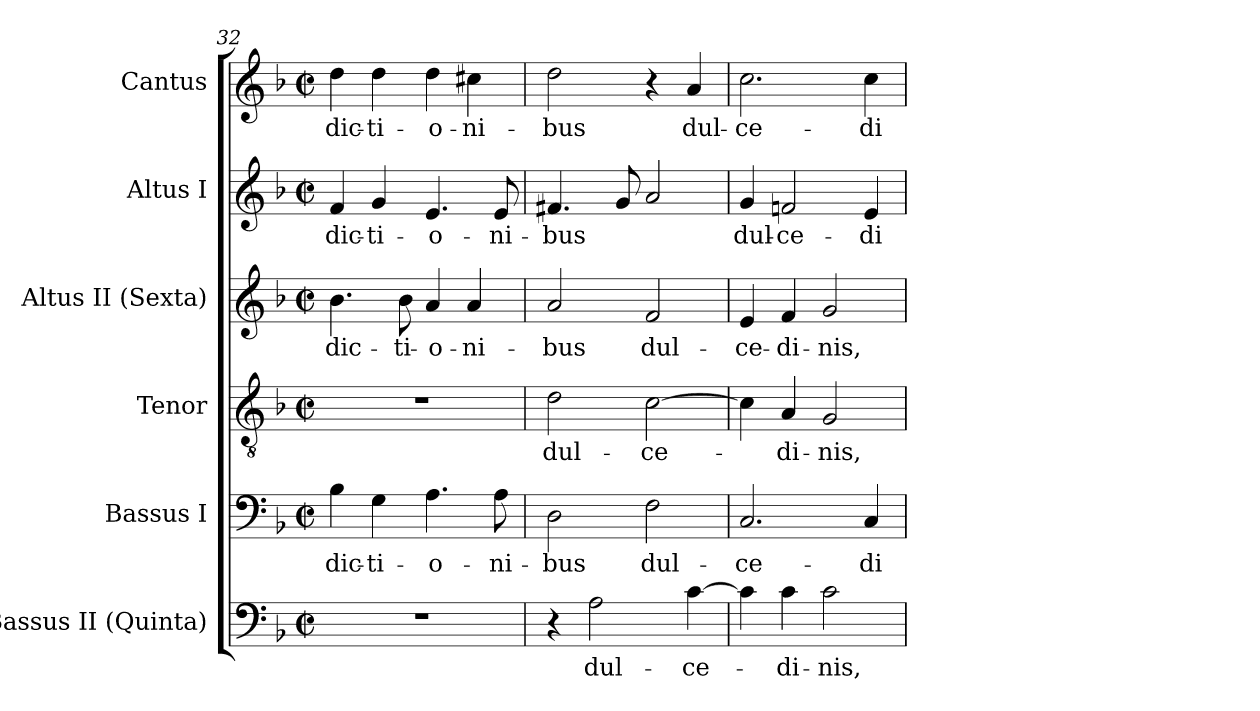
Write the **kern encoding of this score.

**kern	**text	**kern	**text	**kern	**text	**kern	**text	**kern	**text	**kern	**text
*part6	*part6	*part5	*part5	*part4	*part4	*part3	*part3	*part2	*part2	*part1	*part1
*staff6	*staff6	*staff5	*staff5	*staff4	*staff4	*staff3	*staff3	*staff2	*staff2	*staff1	*staff1
*I"Bassus II (Quinta)	*	*I"Bassus I	*	*I"Tenor	*	*I"Altus II (Sexta)	*	*I"Altus I	*	*I"Cantus	*
*I'B.	*	*I'B.	*	*I'T.	*	*I'A.	*	*I'A.	*	*I'S.	*
*clefF4	*	*clefF4	*	*clefGv2	*	*clefG2	*	*clefG2	*	*clefG2	*
*	*	*	*	*ITrd7c12	*	*	*	*	*	*	*
*k[b-]	*	*k[b-]	*	*k[b-]	*	*k[b-]	*	*k[b-]	*	*k[b-]	*
*F:	*	*F:	*	*F:	*	*F:	*	*F:	*	*F:	*
*M2/2	*	*M2/2	*	*M2/2	*	*M2/2	*	*M2/2	*	*M2/2	*
*met(c|)	*	*met(c|)	*	*met(c|)	*	*met(c|)	*	*met(c|)	*	*met(c|)	*
=32	=32	=32	=32	=32	=32	=32	=32	=32	=32	=32	=32
!	!	!	!LO:LY:b:color=#000000	!	!	!	!	!	!	!	!
!	!	!	!	!	!	!	!LO:LY:b:color=#000000	!	!	!	!
!	!	!	!	!	!	!	!	!	!LO:LY:b:color=#000000	!	!
!	!	!	!	!	!	!	!	!	!	!	!LO:LY:b:color=#000000
1r	.	4B-i\	-dic-	1r	.	4.b-i\	-dic-	4fi/	-dic-	4ddi\	-dic-
!	!	!	!LO:LY:b:color=#000000	!	!	!	!	!	!	!	!
!	!	!	!	!	!	!	!	!	!LO:LY:b:color=#000000	!	!
!	!	!	!	!	!	!	!	!	!	!	!LO:LY:b:color=#000000
.	.	4Gi\	-ti-	.	.	.	.	4gi/	-ti-	4ddi\	-ti-
!	!	!	!	!	!	!	!LO:LY:b:color=#000000	!	!	!	!
.	.	.	.	.	.	8b-i\	-ti-	.	.	.	.
!	!	!	!LO:LY:b:color=#000000	!	!	!	!	!	!	!	!
!	!	!	!	!	!	!	!LO:LY:b:color=#000000	!	!	!	!
!	!	!	!	!	!	!	!	!	!LO:LY:b:color=#000000	!	!
!	!	!	!	!	!	!	!	!	!	!	!LO:LY:b:color=#000000
.	.	4.Ai\	-o-	.	.	4ai/	-o-	4.ei/	-o-	4ddi\	-o-
!	!	!	!	!	!	!	!LO:LY:b:color=#000000	!	!	!	!
!	!	!	!	!	!	!	!	!	!	!	!LO:LY:b:color=#000000
.	.	.	.	.	.	4ai/	-ni-	.	.	4cc#Xi\	-ni-
!	!	!	!LO:LY:b:color=#000000	!	!	!	!	!	!	!	!
!	!	!	!	!	!	!	!	!	!LO:LY:b:color=#000000	!	!
.	.	8Ai\	-ni-	.	.	.	.	8ei/	-ni-	.	.
!!LO:PB:g=z
=33	=33	=33	=33	=33	=33	=33	=33	=33	=33	=33	=33
!	!	!	!LO:LY:b:color=#000000	!	!	!	!	!	!	!	!
!	!	!	!	!	!LO:LY:b:color=#000000	!	!	!	!	!	!
!	!	!	!	!	!	!	!LO:LY:b:color=#000000	!	!	!	!
!	!	!	!	!	!	!	!	!	!LO:LY:b:color=#000000	!	!
!	!	!	!	!	!	!	!	!	!	!	!LO:LY:b:color=#000000
4r	.	2Di\	-bus	2Di\	dul-	2ai/	-bus	4.f#Xi/	-bus	2ddi\	-bus
!	!LO:LY:b:color=#000000	!	!	!	!	!	!	!	!	!	!
2Ai\	dul-	.	.	.	.	.	.	.	.	.	.
.	.	.	.	.	.	.	.	8gi/	.	.	.
!	!	!	!LO:LY:b:color=#000000	!	!	!	!	!	!	!	!
!	!	!	!	!	!LO:LY:b:color=#000000	!	!	!	!	!	!
!	!	!	!	!	!	!	!LO:LY:b:color=#000000	!	!	!	!
.	.	2Fi\	dul-	[>2Ci\	-ce-	2fi/	dul-	2ai/	.	4r	.
!	!LO:LY:b:color=#000000	!	!	!	!	!	!	!	!	!	!
!	!	!	!	!	!	!	!	!	!	!	!LO:LY:b:color=#000000
[>4ci\	-ce-	.	.	.	.	.	.	.	.	4ai/	dul-
=34	=34	=34	=34	=34	=34	=34	=34	=34	=34	=34	=34
!	!	!	!LO:LY:b:color=#000000	!	!	!	!	!	!	!	!
!	!	!	!	!	!	!	!LO:LY:b:color=#000000	!	!	!	!
!	!	!	!	!	!	!	!	!	!LO:LY:b:color=#000000	!	!
!	!	!	!	!	!	!	!	!	!	!	!LO:LY:b:color=#000000
4ci\]	.	2.Ci/	-ce-	4Ci\]	.	4ei/	-ce-	4gi/	dul-	2.cci\	-ce-
!	!LO:LY:b:color=#000000	!	!	!	!	!	!	!	!	!	!
!	!	!	!	!	!LO:LY:b:color=#000000	!	!	!	!	!	!
!	!	!	!	!	!	!	!LO:LY:b:color=#000000	!	!	!	!
!	!	!	!	!	!	!	!	!	!LO:LY:b:color=#000000	!	!
4ci\	-di-	.	.	4AAi/	-di-	4fi/	-di-	2fni/	-ce-	.	.
!	!LO:LY:b:color=#000000	!	!	!	!	!	!	!	!	!	!
!	!	!	!	!	!LO:LY:b:color=#000000	!	!	!	!	!	!
!	!	!	!	!	!	!	!LO:LY:b:color=#000000	!	!	!	!
2ci\	-nis,	.	.	2GGi/	-nis,	2gi/	-nis,	.	.	.	.
!	!	!	!LO:LY:b:color=#000000	!	!	!	!	!	!	!	!
!	!	!	!	!	!	!	!	!	!LO:LY:b:color=#000000	!	!
!	!	!	!	!	!	!	!	!	!	!	!LO:LY:b:color=#000000
.	.	4Ci/	-di-	.	.	.	.	4ei/	-di-	4cci\	-di-
=	=	=	=	=	=	=	=	=	=	=	=
*-	*-	*-	*-	*-	*-	*-	*-	*-	*-	*-	*-
